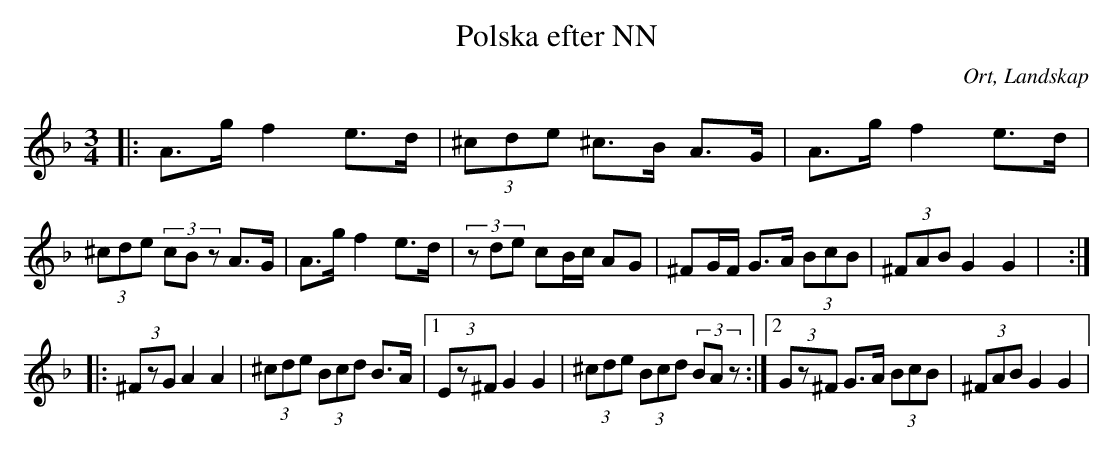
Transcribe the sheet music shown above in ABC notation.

X:1
T:Polska efter NN
O:Ort, Landskap
M:3/4
L:1/8
K:Dm
|: A>g f2 e>d|(3^cde ^c>B A>G|A>g f2 e>d|(3^cde (3cBz A>G|A>g f2 e>d|(3zde cB/c/ AG|^FG/F/ G>A (3BcB|(3^FAB G2 G2|  :|
|:(3^FzG A2 A2|(3^cde (3Bcd B>A|1(3Ez^F G2 G2|(3^cde (3Bcd (3BAz:|2 (3Gz^F G>A (3BcB|(3^FAB G2 G2|
